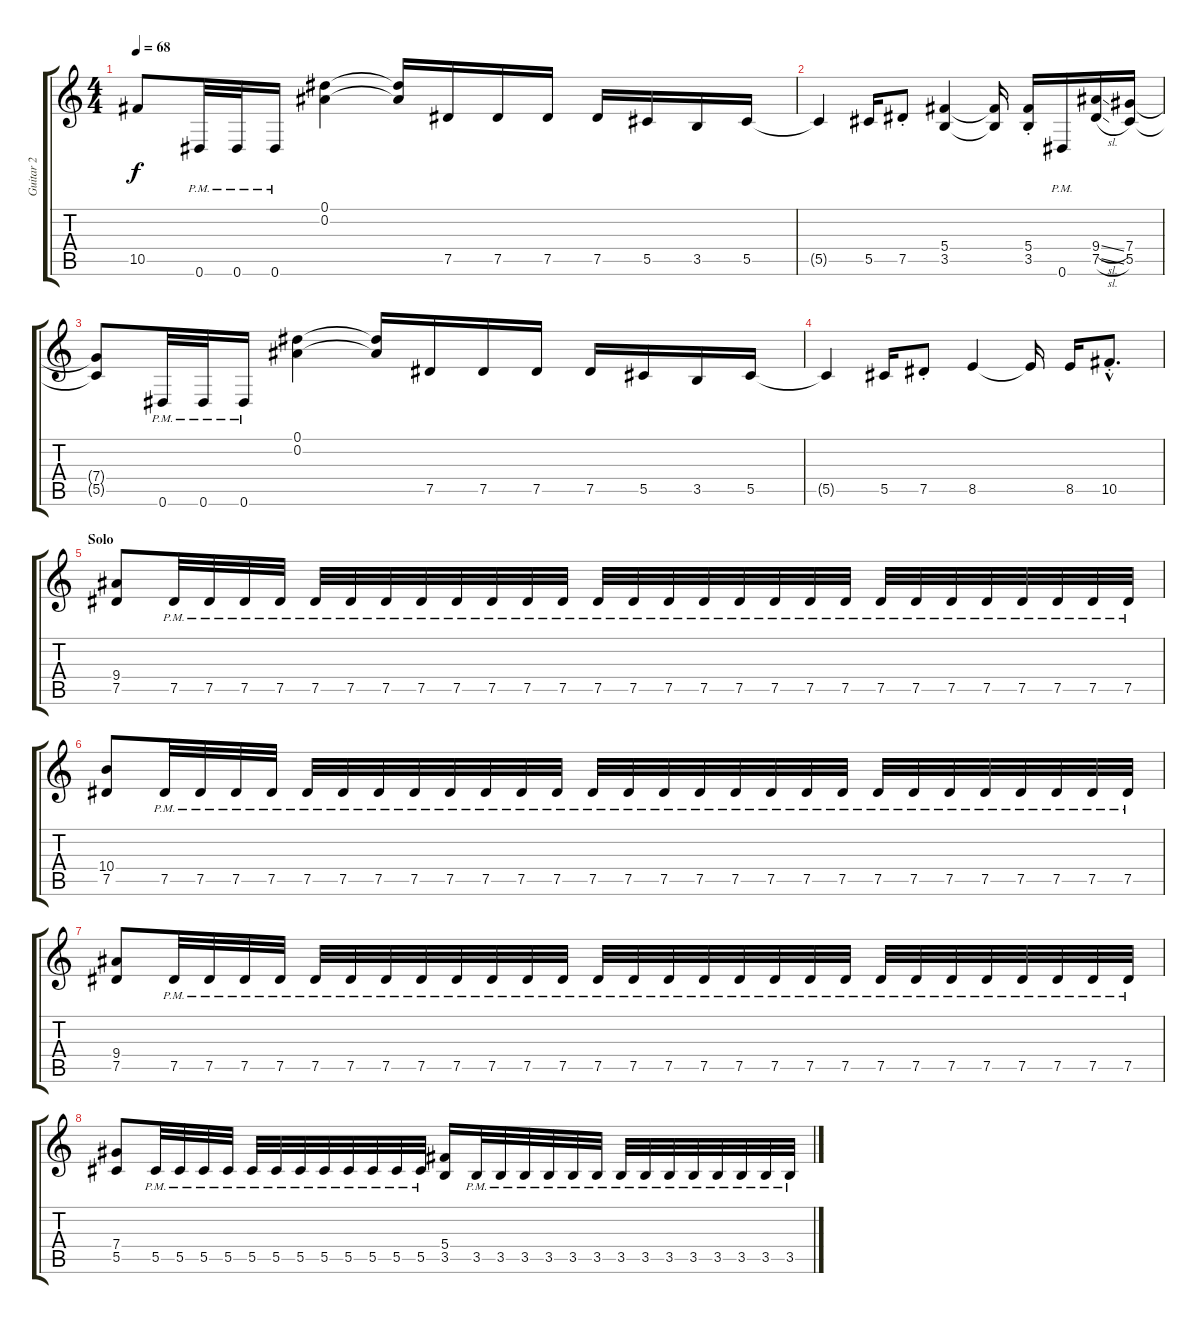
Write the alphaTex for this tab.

\track ("Guitar 2" "Guitar 2") {instrument overdrivenguitar}
\staff {score tabs}
\tuning (Eb4 Bb3 Gb3 Db3 Ab2 Eb2) {hide}
\ts (4 4)
\tempo 68
\clef g2
\ks c
10.5{t}.8{dy f} 0.6{pm}.32 0.6{pm}.32 0.6{pm}.16 (0.1 0.2).4 (0.1{t} 0.2{t}).16 7.5.16 7.5.16 7.5.16 7.5.16 5.5.16 3.5.16 5.5.16 |
5.5{t}.4 5.5.16 7.5{st}.8 (5.4 3.5).4 (5.4{t} 3.5{t}).16 (5.4{st} 3.5{st}).16 0.6{pm}.16 (9.4{sl} 7.5{sl}).16 (7.4 5.5).16 |
(7.4{t} 5.5{t}).8 0.6{pm}.32 0.6{pm}.32 0.6{pm}.16 (0.1 0.2).4 (0.1{t} 0.2{t}).16 7.5.16 7.5.16 7.5.16 7.5.16 5.5.16 3.5.16 5.5.16 |
5.5{t}.4 5.5.16 7.5{st}.8 8.5.4 8.5{t}.16 8.5.16 10.5{hac st}.8{d} |
\section ("" "Solo")
(9.4 7.5).8{volume 10 balance 8 instrument overdrivenguitar} 7.5{pm}.32 7.5{pm}.32 7.5{pm}.32 7.5{pm}.32 7.5{pm}.32 7.5{pm}.32 7.5{pm}.32 7.5{pm}.32 7.5{pm}.32 7.5{pm}.32 7.5{pm}.32 7.5{pm}.32 7.5{pm}.32 7.5{pm}.32 7.5{pm}.32 7.5{pm}.32 7.5{pm}.32 7.5{pm}.32 7.5{pm}.32 7.5{pm}.32 7.5{pm}.32 7.5{pm}.32 7.5{pm}.32 7.5{pm}.32 7.5{pm}.32 7.5{pm}.32 7.5{pm}.32 7.5{pm}.32 |
(10.4 7.5).8 7.5{pm}.32 7.5{pm}.32 7.5{pm}.32 7.5{pm}.32 7.5{pm}.32 7.5{pm}.32 7.5{pm}.32 7.5{pm}.32 7.5{pm}.32 7.5{pm}.32 7.5{pm}.32 7.5{pm}.32 7.5{pm}.32 7.5{pm}.32 7.5{pm}.32 7.5{pm}.32 7.5{pm}.32 7.5{pm}.32 7.5{pm}.32 7.5{pm}.32 7.5{pm}.32 7.5{pm}.32 7.5{pm}.32 7.5{pm}.32 7.5{pm}.32 7.5{pm}.32 7.5{pm}.32 7.5{pm}.32 |
(9.4 7.5).8 7.5{pm}.32 7.5{pm}.32 7.5{pm}.32 7.5{pm}.32 7.5{pm}.32 7.5{pm}.32 7.5{pm}.32 7.5{pm}.32 7.5{pm}.32 7.5{pm}.32 7.5{pm}.32 7.5{pm}.32 7.5{pm}.32 7.5{pm}.32 7.5{pm}.32 7.5{pm}.32 7.5{pm}.32 7.5{pm}.32 7.5{pm}.32 7.5{pm}.32 7.5{pm}.32 7.5{pm}.32 7.5{pm}.32 7.5{pm}.32 7.5{pm}.32 7.5{pm}.32 7.5{pm}.32 7.5{pm}.32 |
(7.4 5.5).8 5.5{pm}.32 5.5{pm}.32 5.5{pm}.32 5.5{pm}.32 5.5{pm}.32 5.5{pm}.32 5.5{pm}.32 5.5{pm}.32 5.5{pm}.32 5.5{pm}.32 5.5{pm}.32 5.5{pm}.32 (5.4 3.5).16 3.5{pm}.32 3.5{pm}.32 3.5{pm}.32 3.5{pm}.32 3.5{pm}.32 3.5{pm}.32 3.5{pm}.32 3.5{pm}.32 3.5{pm}.32 3.5{pm}.32 3.5{pm}.32 3.5{pm}.32 3.5{pm}.32 3.5{pm}.32
